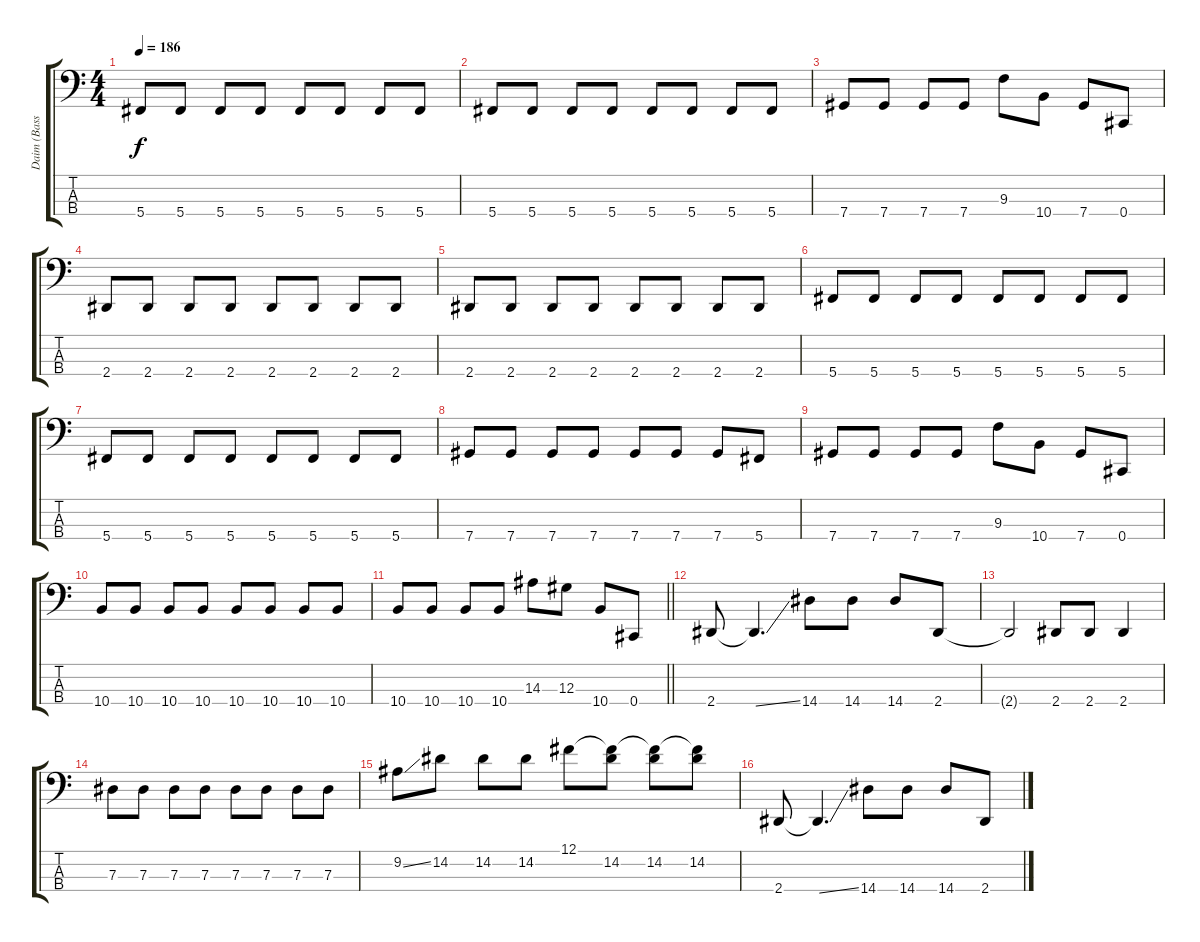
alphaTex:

\track ("Daim (Bass)" "Daim (Bass") {instrument electricbasspick}
\staff {score tabs}
\tuning (Gb2 Db2 Ab1 Db1) {hide}
\ts (4 4)
\tempo 186
\clef f4
\ks c
5.4.8{dy f} 5.4.8 5.4.8 5.4.8 5.4.8 5.4.8 5.4.8 5.4.8 |
5.4.8 5.4.8 5.4.8 5.4.8 5.4.8 5.4.8 5.4.8 5.4.8 |
7.4.8 7.4.8 7.4.8 7.4.8 9.3.8 10.4.8 7.4.8 0.4.8 |
2.4.8 2.4.8 2.4.8 2.4.8 2.4.8 2.4.8 2.4.8 2.4.8 |
2.4.8 2.4.8 2.4.8 2.4.8 2.4.8 2.4.8 2.4.8 2.4.8 |
5.4.8 5.4.8 5.4.8 5.4.8 5.4.8 5.4.8 5.4.8 5.4.8 |
5.4.8 5.4.8 5.4.8 5.4.8 5.4.8 5.4.8 5.4.8 5.4.8 |
7.4.8 7.4.8 7.4.8 7.4.8 7.4.8 7.4.8 7.4.8 5.4.8 |
7.4.8 7.4.8 7.4.8 7.4.8 9.3.8 10.4.8 7.4.8 0.4.8 |
10.4.8 10.4.8 10.4.8 10.4.8 10.4.8 10.4.8 10.4.8 10.4.8 |
\barLineRight lightlight
10.4.8 10.4.8 10.4.8 10.4.8 14.3.8 12.3.8 10.4.8 0.4.8 |
2.4.8 2.4{ss t}.4{d} 14.4.8 14.4.8 14.4.8 2.4.8 |
2.4{t}.2 2.4.8 2.4.8 2.4.4 |
7.3.8 7.3.8 7.3.8 7.3.8 7.3.8 7.3.8 7.3.8 7.3.8 |
9.2{ss}.8 14.2.8 14.2.8 14.2.8 12.1.8 (12.1{t} 14.2).8 (12.1{t} 14.2).8 (12.1{t} 14.2).8 |
2.4.8 2.4{ss t}.4{d} 14.4.8 14.4.8 14.4.8 2.4.8
